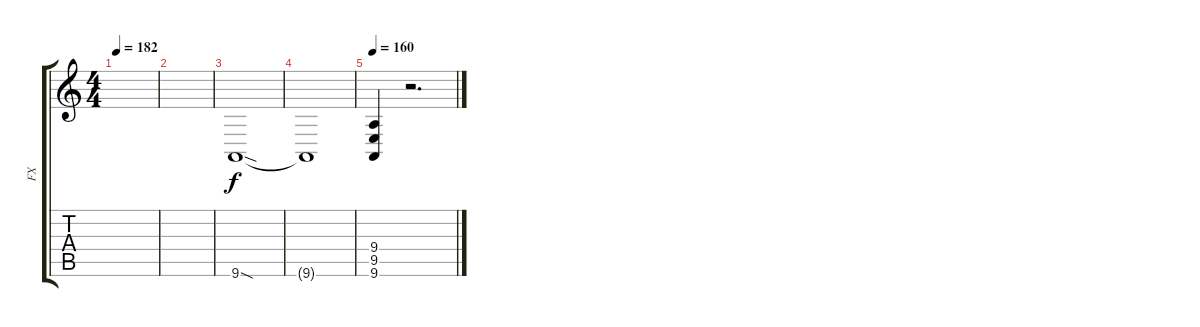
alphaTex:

\track ("FX" "FX") {instrument fx8scifi}
\staff {score tabs}
\tuning (D4 A3 F3 C3 G2 C2) {hide}
\ts (4 4)
\tempo 182
\clef g2
\ks c
|
|
9.6{sod}.1{volume 16 instrument helicopter} |
9.6{t}.1 |
\tempo 160
(9.4 9.5 9.6).4{instrument distortionguitar} r.2{d}
